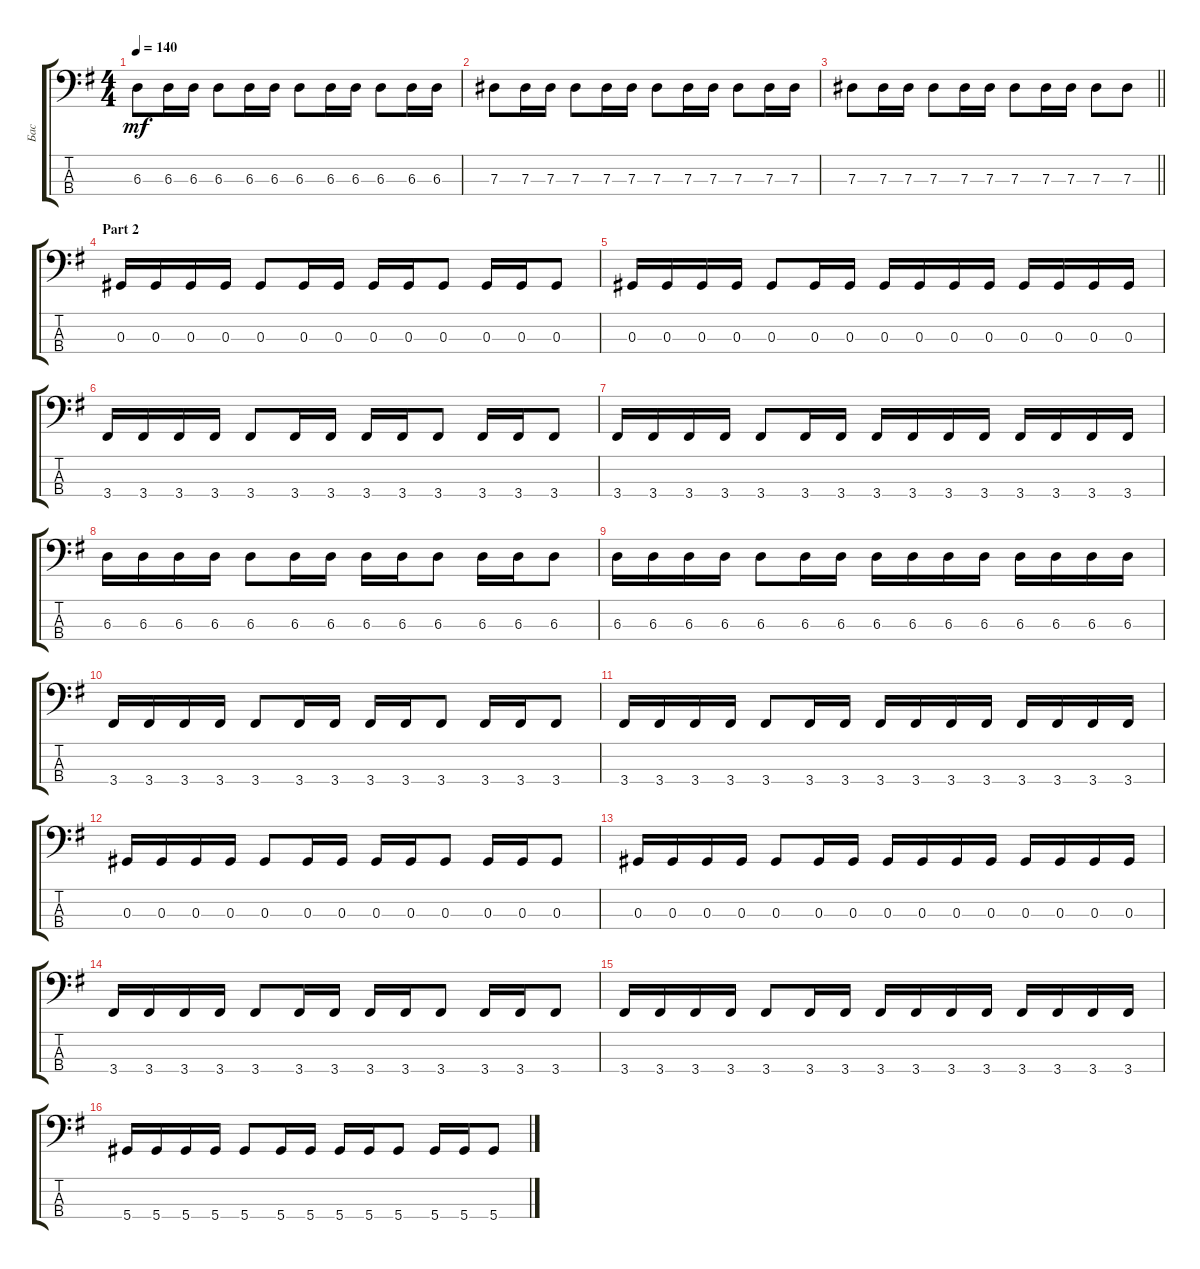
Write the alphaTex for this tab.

\track ("Бас" "Бас") {instrument electricbassfinger}
\staff {score tabs}
\tuning (Gb2 Db2 Ab1 Eb1) {hide}
\ts (4 4)
\tempo 140
\clef f4
\ks eminor
6.3.8{dy mf} 6.3.16 6.3.16 6.3.8 6.3.16 6.3.16 6.3.8 6.3.16 6.3.16 6.3.8 6.3.16 6.3.16 |
7.3.8 7.3.16 7.3.16 7.3.8 7.3.16 7.3.16 7.3.8 7.3.16 7.3.16 7.3.8 7.3.16 7.3.16 |
\barLineRight lightlight
7.3.8 7.3.16 7.3.16 7.3.8 7.3.16 7.3.16 7.3.8 7.3.16 7.3.16 7.3.8 7.3.8 |
\section ("" "Part 2")
0.3.16 0.3.16 0.3.16 0.3.16 0.3.8 0.3.16 0.3.16 0.3.16 0.3.16 0.3.8 0.3.16 0.3.16 0.3.8 |
0.3.16 0.3.16 0.3.16 0.3.16 0.3.8 0.3.16 0.3.16 0.3.16 0.3.16 0.3.16 0.3.16 0.3.16 0.3.16 0.3.16 0.3.16 |
3.4.16 3.4.16 3.4.16 3.4.16 3.4.8 3.4.16 3.4.16 3.4.16 3.4.16 3.4.8 3.4.16 3.4.16 3.4.8 |
3.4.16 3.4.16 3.4.16 3.4.16 3.4.8 3.4.16 3.4.16 3.4.16 3.4.16 3.4.16 3.4.16 3.4.16 3.4.16 3.4.16 3.4.16 |
6.3.16 6.3.16 6.3.16 6.3.16 6.3.8 6.3.16 6.3.16 6.3.16 6.3.16 6.3.8 6.3.16 6.3.16 6.3.8 |
6.3.16 6.3.16 6.3.16 6.3.16 6.3.8 6.3.16 6.3.16 6.3.16 6.3.16 6.3.16 6.3.16 6.3.16 6.3.16 6.3.16 6.3.16 |
3.4.16 3.4.16 3.4.16 3.4.16 3.4.8 3.4.16 3.4.16 3.4.16 3.4.16 3.4.8 3.4.16 3.4.16 3.4.8 |
3.4.16 3.4.16 3.4.16 3.4.16 3.4.8 3.4.16 3.4.16 3.4.16 3.4.16 3.4.16 3.4.16 3.4.16 3.4.16 3.4.16 3.4.16 |
0.3.16 0.3.16 0.3.16 0.3.16 0.3.8 0.3.16 0.3.16 0.3.16 0.3.16 0.3.8 0.3.16 0.3.16 0.3.8 |
0.3.16 0.3.16 0.3.16 0.3.16 0.3.8 0.3.16 0.3.16 0.3.16 0.3.16 0.3.16 0.3.16 0.3.16 0.3.16 0.3.16 0.3.16 |
3.4.16 3.4.16 3.4.16 3.4.16 3.4.8 3.4.16 3.4.16 3.4.16 3.4.16 3.4.8 3.4.16 3.4.16 3.4.8 |
3.4.16 3.4.16 3.4.16 3.4.16 3.4.8 3.4.16 3.4.16 3.4.16 3.4.16 3.4.16 3.4.16 3.4.16 3.4.16 3.4.16 3.4.16 |
5.4.16 5.4.16 5.4.16 5.4.16 5.4.8 5.4.16 5.4.16 5.4.16 5.4.16 5.4.8 5.4.16 5.4.16 5.4.8
